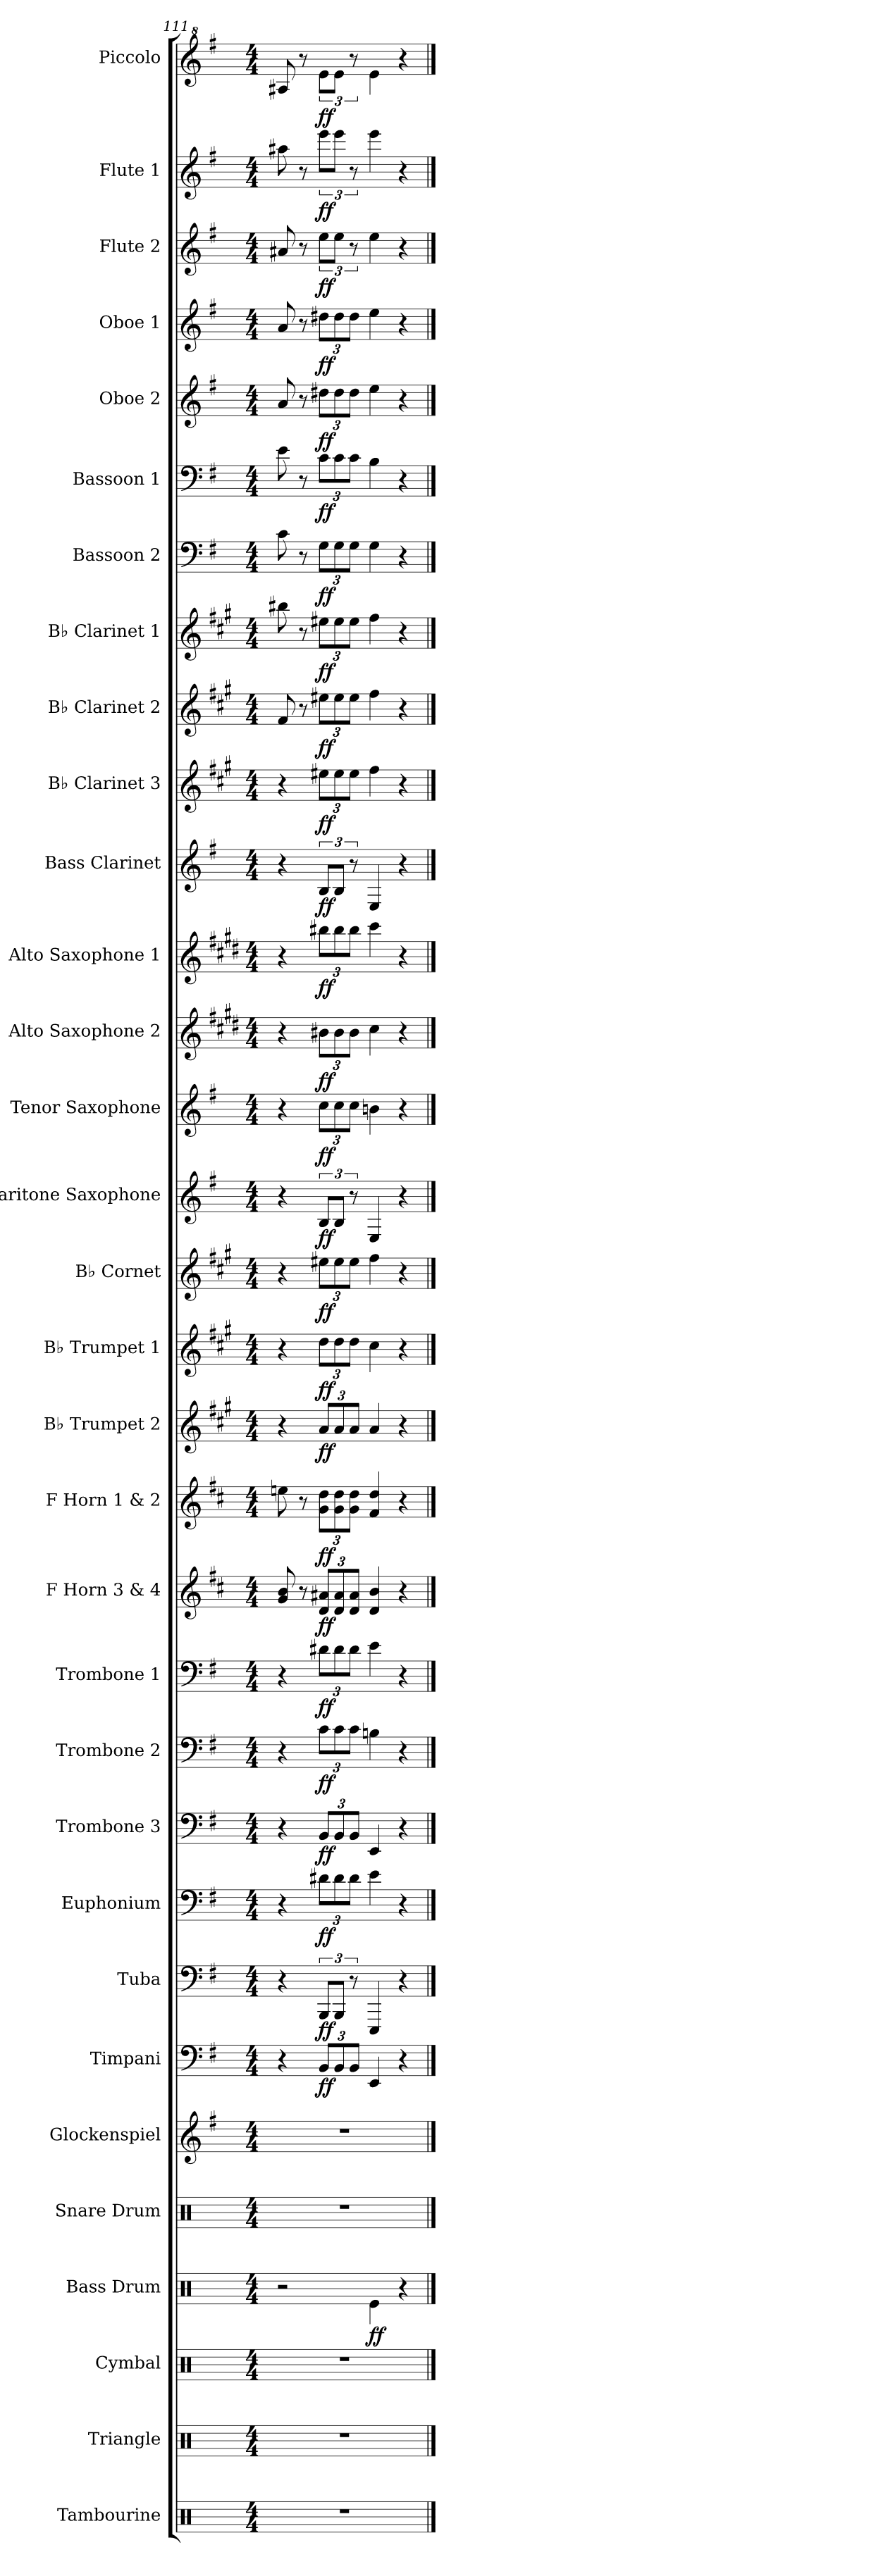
**kern	**kern	**kern	**kern	**dynam	**kern	**kern	**kern	**dynam	**kern	**dynam	**kern	**dynam	**kern	**dynam	**kern	**dynam	**kern	**dynam	**kern	**dynam	**kern	**dynam	**kern	**dynam	**kern	**dynam	**kern	**dynam	**kern	**dynam	**kern	**dynam	**kern	**dynam	**kern	**dynam	**kern	**dynam	**kern	**dynam	**kern	**dynam	**kern	**dynam	**kern	**dynam	**kern	**dynam	**kern	**dynam	**kern	**dynam	**kern	**dynam	**kern	**dynam	**kern	**dynam
*part32	*part31	*part30	*part29	*part29	*part28	*part27	*part26	*part26	*part25	*part25	*part24	*part24	*part23	*part23	*part22	*part22	*part21	*part21	*part20	*part20	*part19	*part19	*part18	*part18	*part17	*part17	*part16	*part16	*part15	*part15	*part14	*part14	*part13	*part13	*part12	*part12	*part11	*part11	*part10	*part10	*part9	*part9	*part8	*part8	*part7	*part7	*part6	*part6	*part5	*part5	*part4	*part4	*part3	*part3	*part2	*part2	*part1	*part1
*staff32	*staff31	*staff30	*staff29	*staff29	*staff28	*staff27	*staff26	*staff26	*staff25	*staff25	*staff24	*staff24	*staff23	*staff23	*staff22	*staff22	*staff21	*staff21	*staff20	*staff20	*staff19	*staff19	*staff18	*staff18	*staff17	*staff17	*staff16	*staff16	*staff15	*staff15	*staff14	*staff14	*staff13	*staff13	*staff12	*staff12	*staff11	*staff11	*staff10	*staff10	*staff9	*staff9	*staff8	*staff8	*staff7	*staff7	*staff6	*staff6	*staff5	*staff5	*staff4	*staff4	*staff3	*staff3	*staff2	*staff2	*staff1	*staff1
*I"Tambourine	*I"Triangle	*I"Cymbal	*I"Bass Drum	*	*I"Snare Drum	*I"Glockenspiel	*I"Timpani	*	*I"Tuba	*	*I"Euphonium	*	*I"Trombone 3	*	*I"Trombone 2	*	*I"Trombone 1	*	*I"F Horn 3 &amp; 4	*	*I"F Horn 1 &amp; 2	*	*I"B♭ Trumpet 2	*	*I"B♭ Trumpet 1	*	*I"B♭ Cornet	*	*I"Baritone Saxophone	*	*I"Tenor Saxophone	*	*I"Alto Saxophone 2	*	*I"Alto Saxophone 1	*	*I"Bass Clarinet	*	*I"B♭ Clarinet 3	*	*I"B♭ Clarinet 2	*	*I"B♭ Clarinet 1	*	*I"Bassoon 2	*	*I"Bassoon 1	*	*I"Oboe 2	*	*I"Oboe 1	*	*I"Flute 2	*	*I"Flute 1	*	*I"Piccolo	*
*I'Tamb.	*I'Trgl.	*I'Cym.	*I'B. Dr.	*	*I'Sn. Dr.	*I'Glk.	*I'Timp.	*	*I'Tba.	*	*I'Euph.	*	*I'Tbn. 3	*	*I'Tbn. 2	*	*I'Tbn. 1	*	*I'F Hn. 3 4	*	*I'F Hn. 1 2	*	*I'B♭ Tpt. 2	*	*I'B♭ Tpt. 1	*	*I'B♭ Cnt.	*	*I'Bar. Sax.	*	*I'T. Sax.	*	*I'A. Sax. 2	*	*I'A. Sax. 1	*	*I'B. Cl.	*	*I'B♭ Cl. 3	*	*I'B♭ Cl. 2	*	*I'B♭ Cl. 1	*	*I'Bsn. 2	*	*I'Bsn. 1	*	*I'Ob. 2	*	*I'Ob. 1	*	*I'Fl. 2	*	*I'Fl. 1	*	*I'Picc.	*
*clefX	*clefX	*clefX	*clefX	*	*clefX	*clefG2	*clefF4	*	*clefF4	*	*clefF4	*	*clefF4	*	*clefF4	*	*clefF4	*	*clefG2	*	*clefG2	*	*clefG2	*	*clefG2	*	*clefG2	*	*clefG2	*	*clefG2	*	*clefG2	*	*clefG2	*	*clefG2	*	*clefG2	*	*clefG2	*	*clefG2	*	*clefF4	*	*clefF4	*	*clefG2	*	*clefG2	*	*clefG2	*	*clefG2	*	*clefG^2	*
*	*	*	*	*	*	*ITrd-14c-24	*	*	*	*	*	*	*	*	*	*	*	*	*ITrd4c7	*	*ITrd4c7	*	*ITrd1c2	*	*ITrd1c2	*	*ITrd1c2	*	*ITrd12c21	*	*ITrd8c14	*	*ITrd5c9	*	*ITrd5c9	*	*ITrd8c14	*	*ITrd1c2	*	*ITrd1c2	*	*ITrd1c2	*	*	*	*	*	*	*	*	*	*	*	*	*	*ITrd-7c-12	*
*k[]	*k[]	*k[]	*k[]	*	*k[]	*k[f#]	*k[f#]	*	*k[f#]	*	*k[f#]	*	*k[f#]	*	*k[f#]	*	*k[f#]	*	*k[f#]	*	*k[f#]	*	*k[f#]	*	*k[f#]	*	*k[f#]	*	*k[f#]	*	*k[f#]	*	*k[f#]	*	*k[f#]	*	*k[f#]	*	*k[f#]	*	*k[f#]	*	*k[f#]	*	*k[f#]	*	*k[f#]	*	*k[f#]	*	*k[f#]	*	*k[f#]	*	*k[f#]	*	*k[f#]	*
*M4/4	*M4/4	*M4/4	*M4/4	*	*M4/4	*M4/4	*M4/4	*	*M4/4	*	*M4/4	*	*M4/4	*	*M4/4	*	*M4/4	*	*M4/4	*	*M4/4	*	*M4/4	*	*M4/4	*	*M4/4	*	*M4/4	*	*M4/4	*	*M4/4	*	*M4/4	*	*M4/4	*	*M4/4	*	*M4/4	*	*M4/4	*	*M4/4	*	*M4/4	*	*M4/4	*	*M4/4	*	*M4/4	*	*M4/4	*	*M4/4	*
=111	=111	=111	=111	=111	=111	=111	=111	=111	=111	=111	=111	=111	=111	=111	=111	=111	=111	=111	=111	=111	=111	=111	=111	=111	=111	=111	=111	=111	=111	=111	=111	=111	=111	=111	=111	=111	=111	=111	=111	=111	=111	=111	=111	=111	=111	=111	=111	=111	=111	=111	=111	=111	=111	=111	=111	=111	=111	=111
1r	1r	1r	2r	.	1r	1r	4r	.	4r	.	4r	.	4r	.	4r	.	4r	.	8c/ 8e/	.	8an\	.	4r	.	4r	.	4r	.	4r	.	4r	.	4r	.	4r	.	4r	.	4r	.	8e/	.	8aa#X\	.	8c\	.	8e\	.	8a/	.	8a/	.	8a#X/	.	8aa#X\	.	8aa#X/	.
.	.	.	.	.	.	.	.	.	.	.	.	.	.	.	.	.	.	.	8r	.	8r	.	.	.	.	.	.	.	.	.	.	.	.	.	.	.	.	.	.	.	8r	.	8r	.	8r	.	8r	.	8r	.	8r	.	8r	.	8r	.	8r	.
*	*	*	*	*	*	*	*Xbrackettup	*	*	*	*Xbrackettup	*	*Xbrackettup	*	*Xbrackettup	*	*Xbrackettup	*	*Xbrackettup	*	*Xbrackettup	*	*Xbrackettup	*	*Xbrackettup	*	*Xbrackettup	*	*	*	*Xbrackettup	*	*Xbrackettup	*	*Xbrackettup	*	*	*	*Xbrackettup	*	*Xbrackettup	*	*Xbrackettup	*	*Xbrackettup	*	*Xbrackettup	*	*Xbrackettup	*	*Xbrackettup	*	*	*	*	*	*	*
!	!	!	!	!	!	!	!	!LO:DY:b	!	!LO:DY:b	!	!LO:DY:b	!	!LO:DY:b	!	!LO:DY:b	!	!LO:DY:b	!	!LO:DY:b	!	!LO:DY:b	!	!LO:DY:b	!	!LO:DY:b	!	!LO:DY:b	!	!LO:DY:b	!	!LO:DY:b	!	!LO:DY:b	!	!LO:DY:b	!	!LO:DY:b	!	!LO:DY:b	!	!LO:DY:b	!	!LO:DY:b	!	!LO:DY:b	!	!LO:DY:b	!	!LO:DY:b	!	!LO:DY:b	!	!LO:DY:b	!	!LO:DY:b	!	!LO:DY:b
.	.	.	.	.	.	.	12BB/L	ff	12BBB/L	ff	12d#X\L	ff	12BB/L	ff	12c\L	ff	12d#X\L	ff	12G/ 12d#X/L	ff	12c\ 12g\L	ff	12g/L	ff	12cc\L	ff	12dd#X\L	ff	12BB/L	ff	12c\L	ff	12d#X\L	ff	12dd#X\L	ff	12BB/L	ff	12dd#X\L	ff	12dd#X\L	ff	12dd#X\L	ff	12G\L	ff	12c\L	ff	12dd#X\L	ff	12dd#X\L	ff	12ee\L	ff	12eee\L	ff	12eee\L	ff
.	.	.	.	.	.	.	12BB/	.	12BBB/J	.	12d#\	.	12BB/	.	12c\	.	12d#\	.	12G/ 12d#/	.	12c\ 12g\	.	12g/	.	12cc\	.	12dd#\	.	12BB/J	.	12c\	.	12d#\	.	12dd#\	.	12BB/J	.	12dd#\	.	12dd#\	.	12dd#\	.	12G\	.	12c\	.	12dd#\	.	12dd#\	.	12ee\J	.	12eee\J	.	12eee\J	.
.	.	.	.	.	.	.	12BB/J	.	12r	.	12d#\J	.	12BB/J	.	12c\J	.	12d#\J	.	12G/ 12d#/J	.	12c\ 12g\J	.	12g/J	.	12cc\J	.	12dd#\J	.	12r	.	12c\J	.	12d#\J	.	12dd#\J	.	12r	.	12dd#\J	.	12dd#\J	.	12dd#\J	.	12G\J	.	12c\J	.	12dd#\J	.	12dd#\J	.	12r	.	12r	.	12r	.
!	!	!	!	!LO:DY:b	!	!	!	!	!	!	!	!	!	!	!	!	!	!	!	!	!	!	!	!	!	!	!	!	!	!	!	!	!	!	!	!	!	!	!	!	!	!	!	!	!	!	!	!	!	!	!	!	!	!	!	!	!	!
.	.	.	4Re\	ff	.	.	4EE/	.	4EEE/	.	4e\	.	4EE/	.	4Bni\	.	4e\	.	4G/ 4e/	.	4B/ 4g/	.	4g/	.	4b\	.	4ee\	.	4EE/	.	4Bn\	.	4e\	.	4ee\	.	4EE/	.	4ee\	.	4ee\	.	4ee\	.	4G\	.	4B\	.	4ee\	.	4ee\	.	4ee\	.	4eee\	.	4eee\	.
.	.	.	4r	.	.	.	4r	.	4r	.	4r	.	4r	.	4r	.	4r	.	4r	.	4r	.	4r	.	4r	.	4r	.	4r	.	4r	.	4r	.	4r	.	4r	.	4r	.	4r	.	4r	.	4r	.	4r	.	4r	.	4r	.	4r	.	4r	.	4r	.
==	==	==	==	==	==	==	==	==	==	==	==	==	==	==	==	==	==	==	==	==	==	==	==	==	==	==	==	==	==	==	==	==	==	==	==	==	==	==	==	==	==	==	==	==	==	==	==	==	==	==	==	==	==	==	==	==	==	==
*-	*-	*-	*-	*-	*-	*-	*-	*-	*-	*-	*-	*-	*-	*-	*-	*-	*-	*-	*-	*-	*-	*-	*-	*-	*-	*-	*-	*-	*-	*-	*-	*-	*-	*-	*-	*-	*-	*-	*-	*-	*-	*-	*-	*-	*-	*-	*-	*-	*-	*-	*-	*-	*-	*-	*-	*-	*-	*-
